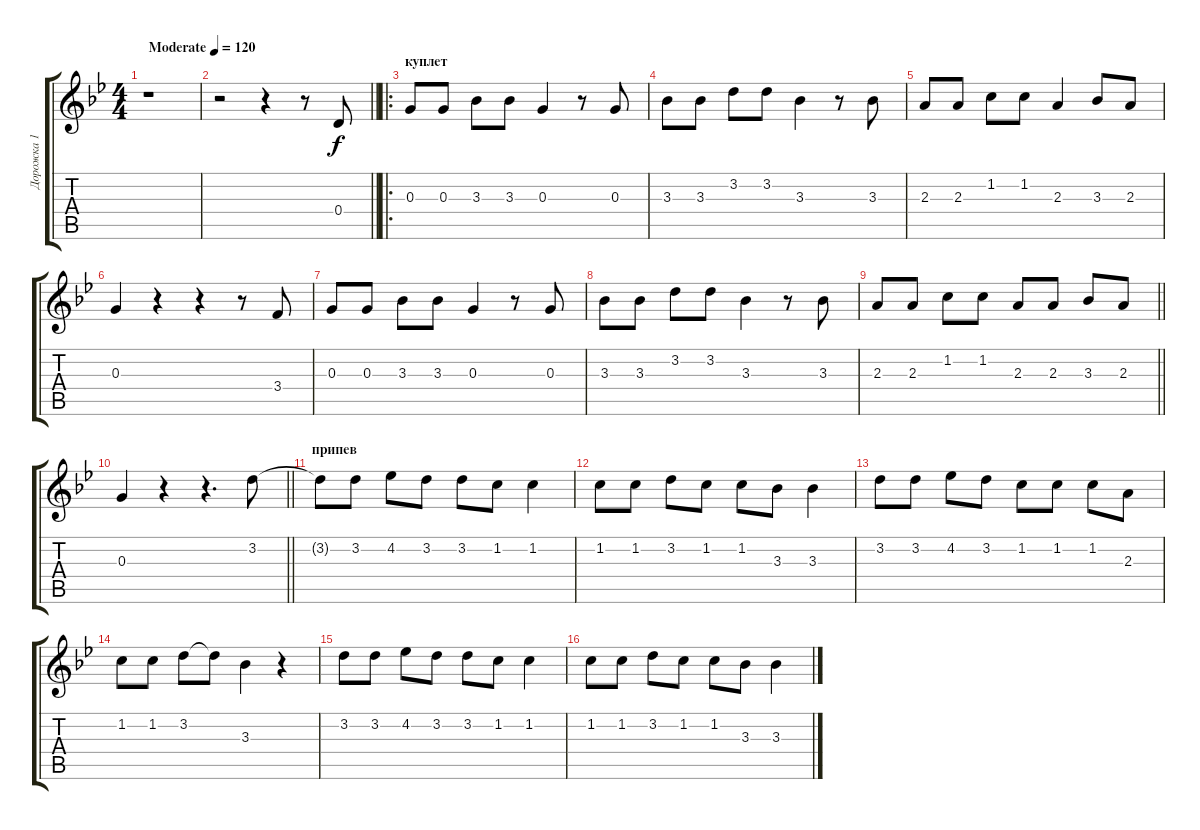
\track ("Дорожка 1" "Дорожка 1") {instrument acousticguitarsteel}
\staff {score tabs}
\tuning (E4 B3 G3 D3 A2 E2) {hide}
\ts (4 4)
\tempo (120 "Moderate")
\clef g2
\ks gminor
r.1{dy f instrument acousticguitarsteel} |
\barLineRight lightlight
r.2 r.4 r.8 0.4.8 |
\ro
\section ("" "куплет")
0.3.8 0.3.8 3.3.8 3.3.8 0.3.4 r.8 0.3.8 |
3.3.8 3.3.8 3.2.8 3.2.8 3.3.4 r.8 3.3.8 |
2.3.8 2.3.8 1.2.8 1.2.8 2.3.4 3.3.8 2.3.8 |
0.3.4 r.4 r.4 r.8 3.4.8 |
0.3.8 0.3.8 3.3.8 3.3.8 0.3.4 r.8 0.3.8 |
3.3.8 3.3.8 3.2.8 3.2.8 3.3.4 r.8 3.3.8 |
\barLineRight lightlight
2.3.8 2.3.8 1.2.8 1.2.8 2.3.8 2.3.8 3.3.8 2.3.8 |
\section ("" "")
\barLineRight lightlight
0.3.4 r.4 r.4{d} 3.2.8 |
\section ("" "припев")
3.2{t}.8 3.2.8 4.2.8 3.2.8 3.2.8 1.2.8 1.2.4 |
1.2.8 1.2.8 3.2.8 1.2.8 1.2.8 3.3.8 3.3.4 |
3.2.8 3.2.8 4.2.8 3.2.8 1.2.8 1.2.8 1.2.8 2.3.8 |
1.2.8 1.2.8 3.2.8 3.2{t}.8 3.3.4 r.4 |
3.2.8 3.2.8 4.2.8 3.2.8 3.2.8 1.2.8 1.2.4 |
1.2.8 1.2.8 3.2.8 1.2.8 1.2.8 3.3.8 3.3.4
